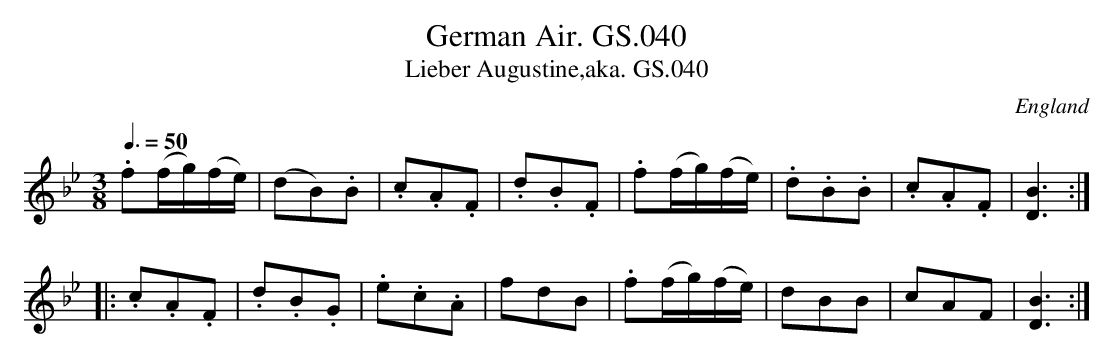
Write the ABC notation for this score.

X:1
T:German Air. GS.040
T:Lieber Augustine,aka. GS.040
M:3/8
L:1/8
Q:3/8=50
O:England
K:Bb major
.f(f/2g/2)(f/2e/2) | (dB).B | .c.A.F | .d.B.F |\
.f(f/2g/2)(f/2e/2) |.d.B.B |.c.A.F | [D3B3] :|!
|:.c.A.F | .d.B.G | .e.c.A | fdB | .f(f/2g/2)(f/2e/2)|\
dBB | cAF | [D3B3] :|
